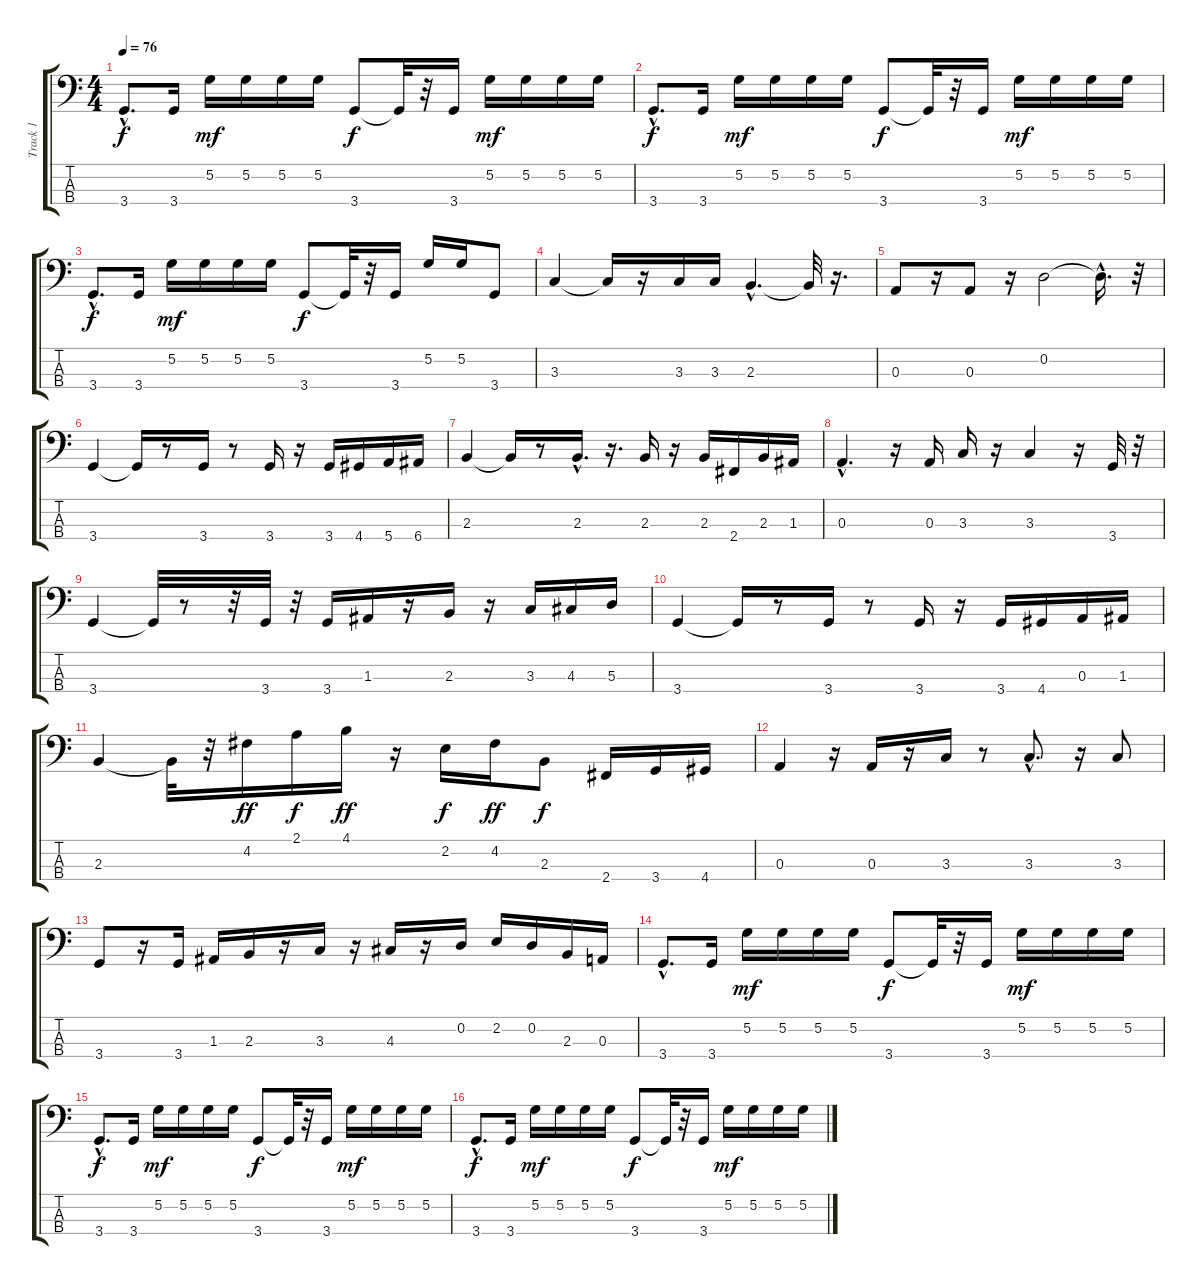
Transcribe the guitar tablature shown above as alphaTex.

\track ("Track 1" "Track 1") {instrument electricbassfinger}
\staff {score tabs}
\tuning (G2 D2 A1 E1) {hide}
\ts (4 4)
\tempo 76
\clef f4
\ks c
3.4{hac}.8{d dy f} 3.4.16 5.2.16{dy mf} 5.2.16 5.2.16 5.2.16 3.4.8{dy f} 3.4{t}.32 r.32 3.4.16 5.2.16{dy mf} 5.2.16 5.2.16 5.2.16 |
3.4{hac}.8{d dy f} 3.4.16 5.2.16{dy mf} 5.2.16 5.2.16 5.2.16 3.4.8{dy f} 3.4{t}.32 r.32 3.4.16 5.2.16{dy mf} 5.2.16 5.2.16 5.2.16 |
3.4{hac}.8{d dy f} 3.4.16 5.2.16{dy mf} 5.2.16 5.2.16 5.2.16 3.4.8{dy f} 3.4{t}.32 r.32 3.4.16 5.2.16 5.2.16 3.4.8 |
3.3.4 3.3{t}.16 r.16 3.3.16 3.3.16 2.3{hac}.4{d} 2.3{t}.32 r.16{d} |
0.3.8 r.16 0.3.8 r.16 0.2.2 0.2{hac t}.16{d} r.32 |
3.4.4 3.4{t}.16 r.8 3.4.16 r.8 3.4.16 r.16 3.4.16 4.4.16 5.4.16 6.4.16 |
2.3.4 2.3{t}.16 r.8 2.3{hac}.16{d} r.16{d} 2.3.16 r.16 2.3.16 2.4.16 2.3.16 1.3.16 |
0.3{hac}.4{d} r.16 0.3.16 3.3.16 r.16 3.3.4 r.16 3.4.32 r.32 |
3.4.4 3.4{t}.32 r.8 r.32 3.4.32 r.32 3.4.16 1.3.16 r.16 2.3.16 r.16 3.3.16 4.3.16 5.3.16 |
3.4.4 3.4{t}.16 r.8 3.4.16 r.8 3.4.16 r.16 3.4.16 4.4.16 0.3.16 1.3.16 |
2.3.4 2.3{t}.32 r.32 4.2.16{dy ff} 2.1.16{dy f} 4.1.16{dy ff} r.16 2.2.16{dy f} 4.2.16{dy ff} 2.3.8{dy f} 2.4.16 3.4.16 4.4.16 |
0.3.4 r.16 0.3.16 r.16 3.3.16 r.8 3.3{hac}.8{d} r.16 3.3.8 |
3.4.8 r.16 3.4.16 1.3.16 2.3.16 r.16 3.3.16 r.16 4.3.16 r.16 0.2.16 2.2.16 0.2.16 2.3.16 0.3.16 |
3.4{hac}.8{d} 3.4.16 5.2.16{dy mf} 5.2.16 5.2.16 5.2.16 3.4.8{dy f} 3.4{t}.32 r.32 3.4.16 5.2.16{dy mf} 5.2.16 5.2.16 5.2.16 |
3.4{hac}.8{d dy f} 3.4.16 5.2.16{dy mf} 5.2.16 5.2.16 5.2.16 3.4.8{dy f} 3.4{t}.32 r.32 3.4.16 5.2.16{dy mf} 5.2.16 5.2.16 5.2.16 |
3.4{hac}.8{d dy f} 3.4.16 5.2.16{dy mf} 5.2.16 5.2.16 5.2.16 3.4.8{dy f} 3.4{t}.32 r.32 3.4.16 5.2.16{dy mf} 5.2.16 5.2.16 5.2.16
